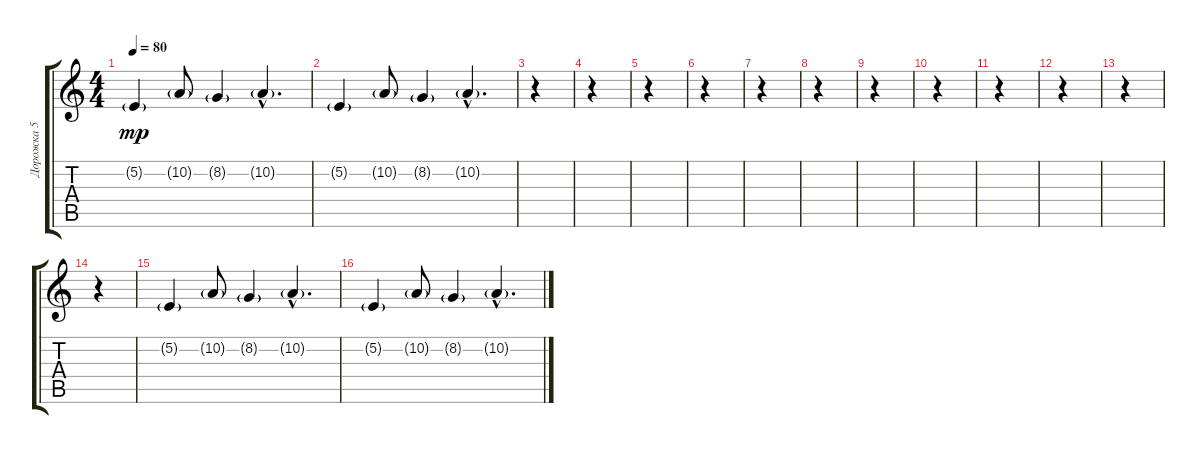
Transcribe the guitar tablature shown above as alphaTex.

\track ("Дорожка 5" "Дорожка 5") {instrument pad7halo}
\staff {score tabs}
\tuning (E4 B3 G3 D3 A2 E2) {hide}
\ts (4 4)
\tempo 80
\clef g2
\ks c
5.2{g}.4{dy mp} 10.2{g}.8 8.2{g}.4 10.2{g hac}.4{d} |
5.2{g}.4 10.2{g}.8 8.2{g}.4 10.2{g hac}.4{d} |
r.4 |
r.4 |
r.4 |
r.4 |
r.4 |
r.4 |
r.4 |
r.4 |
r.4 |
r.4 |
r.4 |
r.4 |
5.2{g}.4 10.2{g}.8 8.2{g}.4 10.2{g hac}.4{d} |
5.2{g}.4 10.2{g}.8 8.2{g}.4 10.2{g hac}.4{d}
